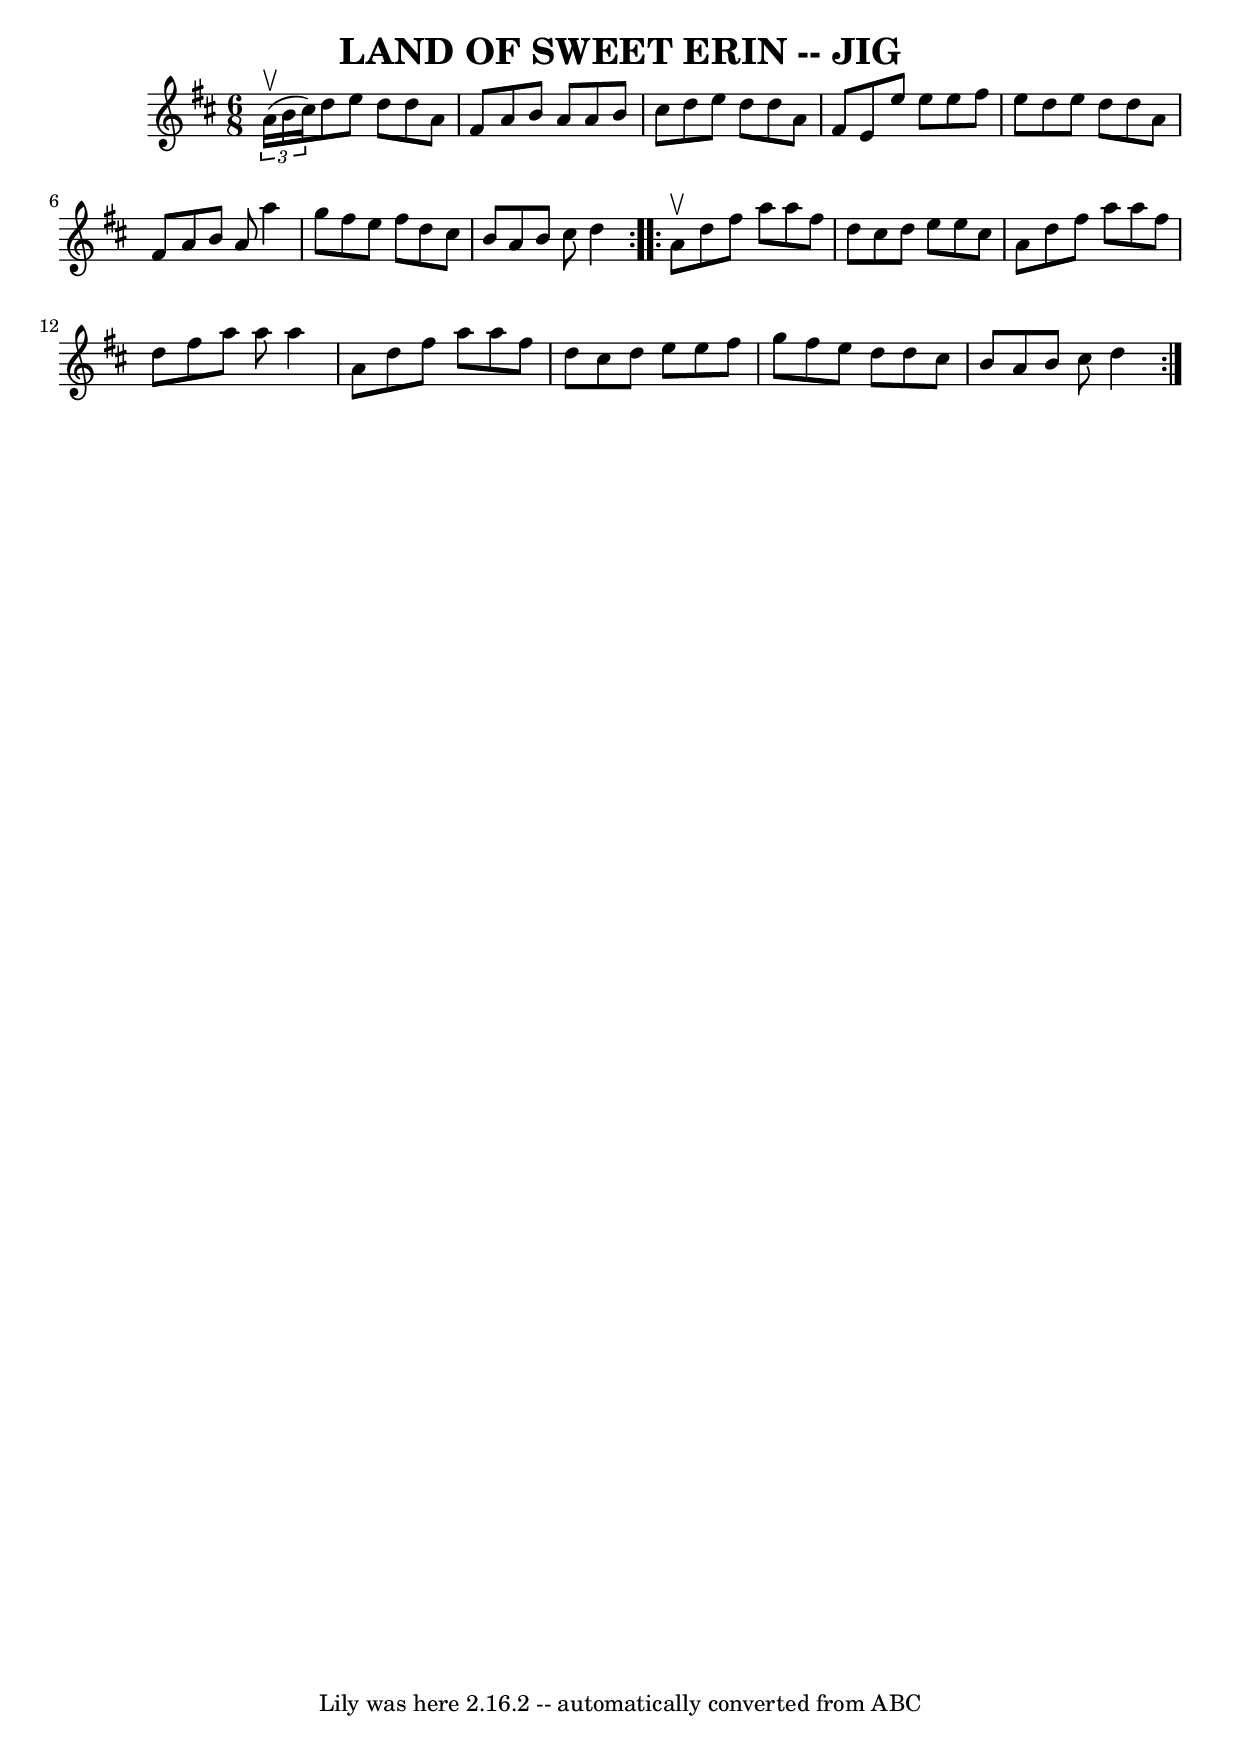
\version "2.16.2"
\include "Mammoth.ily"
\header {
	%% book = "Ryan's Mammoth Collection"
	crossRefNumber = "1"
	footnotes = "\\\\LAND OF SWEET ERIN.-First and 3d couples balance, swing to opposite\\\\places-balance there, swing to place; first couple down the centre,\\\\back-cast off, right and left."
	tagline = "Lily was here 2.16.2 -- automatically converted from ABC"
	title = "LAND OF SWEET ERIN -- JIG"
}
voicedefault =  {


\repeat volta 2 {
\time 6/8 
\key d \major   \times 2/3 { a'16^\upbow(b'16 cis''16) } 
|
 d''8 e''8 d''8 d''8 a'8 fis'8  |
 a'8 b'8  
 a'8 a'8 b'8 cis''8  |
 d''8 e''8 d''8 d''8 a'8   
 fis'8  |
 e'8 e''8 e''8 e''8 fis''8 e''8  |
     
d''8 e''8 d''8 d''8 a'8 fis'8  |
 a'8 b'8 a'8    
a''4 g''8  |
 fis''8 e''8 fis''8 d''8 cis''8 b'8  
|
 a'8 b'8 cis''8 d''4  } \repeat volta 2 { a'8^\upbow 
|
 d''8 fis''8 a''8 a''8 fis''8 d''8  |
 cis''8  
 d''8 e''8 e''8 cis''8 a'8  |
 d''8 fis''8 a''8    
a''8 fis''8 d''8  |
 fis''8 a''8 a''8 a''4 a'8  
|
 d''8 fis''8 a''8 a''8 fis''8 d''8  |
   
cis''8 d''8 e''8 e''8 fis''8 g''8  |
 fis''8 e''8    
d''8 d''8 cis''8 b'8  |
 a'8 b'8 cis''8 d''4  }   
}

\score{
    <<

	\context Staff="default"
	{
	    \voicedefault 
	}

    >>
	\layout {
	}
	\midi {}
}
